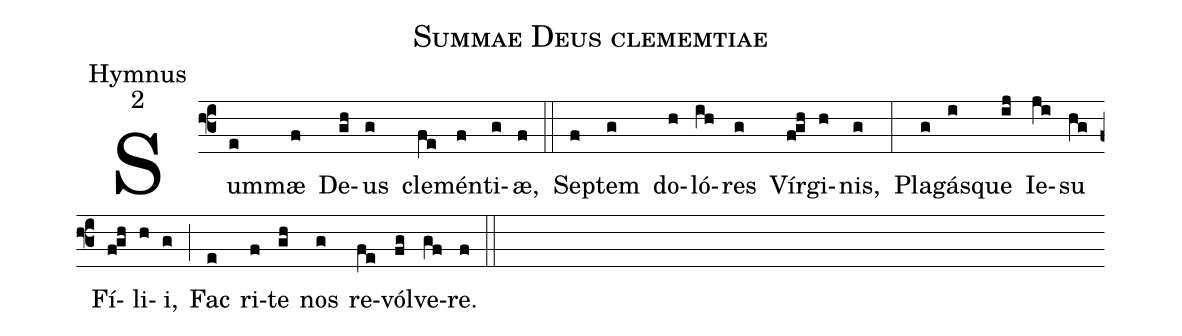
name:Summae Deus clememtiae;
office-part:Hymnus;
mode:2;
%%
(f3) Sum(e)mæ(f) De(gh)us(g) cle(fe)mén(f)ti(g)æ,(f) (::)
Sep(f)tem(g) do(h)ló(ih)res(g) Vír(f!gh)gi(h)nis,(g) (:)
Pla(g)gá(i)sque(ij) Ie(ji)su(hg) Fí(f!gh)li(h)i,(g) (;) Fac(e) ri(f)te(gh) nos(g) re(fe)vól(fg)ve(gf)re.(f) (::)
